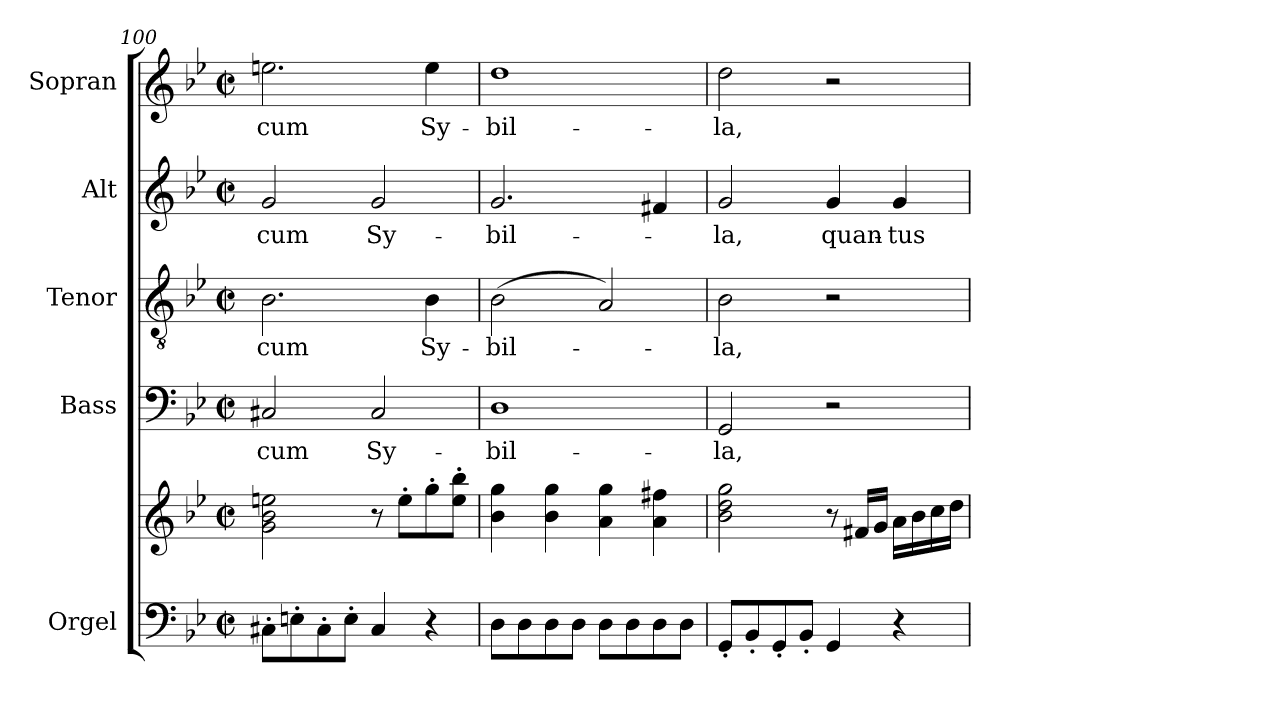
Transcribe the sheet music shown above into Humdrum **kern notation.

**kern	**kern	**kern	**text	**kern	**text	**kern	**text	**kern	**text
*part5	*part5	*part4	*part4	*part3	*part3	*part2	*part2	*part1	*part1
*staff6	*staff5	*staff4	*staff4	*staff3	*staff3	*staff2	*staff2	*staff1	*staff1
*I"Orgel	*	*I"Bass	*	*I"Tenor	*	*I"Alt	*	*I"Sopran	*
*I'Org.	*	*I'B.	*	*I'T.	*	*I'A.	*	*I'S.	*
*clefF4	*clefG2	*clefF4	*	*clefGv2	*	*clefG2	*	*clefG2	*
*k[b-e-]	*k[b-e-]	*k[b-e-]	*	*k[b-e-]	*	*k[b-e-]	*	*k[b-e-]	*
*B-:	*B-:	*B-:	*	*B-:	*	*B-:	*	*B-:	*
*M2/2	*M2/2	*M2/2	*	*M2/2	*	*M2/2	*	*M2/2	*
*met(c|)	*met(c|)	*met(c|)	*	*met(c|)	*	*met(c|)	*	*met(c|)	*
=100	=100	=100	=100	=100	=100	=100	=100	=100	=100
!	!	!	!LO:LY:b	!	!LO:LY:b	!	!LO:LY:b	!	!LO:LY:b
8C#X'>\L	2g\ 2b-\ 2een\	2C#X/	cum	2.B-\	cum	2g/	cum	2.een\	cum
8En'>\	.	.	.	.	.	.	.	.	.
8C#'>\	.	.	.	.	.	.	.	.	.
8E'>\J	.	.	.	.	.	.	.	.	.
!	!	!	!LO:LY:b	!	!	!	!LO:LY:b	!	!
4C#/	8r	2C#/	Sy-	.	.	2g/	Sy-	.	.
.	8ee'>\L	.	.	.	.	.	.	.	.
!	!	!	!	!	!LO:LY:b	!	!	!	!LO:LY:b
4r	8gg'>\	.	.	4B-\	Sy-	.	.	4ee\	Sy-
.	8ee\'> 8bb-\'>J	.	.	.	.	.	.	.	.
=101	=101	=101	=101	=101	=101	=101	=101	=101	=101
!	!	!	!LO:LY:b	!	!LO:LY:b	!	!LO:LY:b	!	!LO:LY:b
8D\L	4b-\ 4gg\	1D	-bil-	(>2B-\	-bil-	2.g/	-bil-	1dd	-bil-
8D\	.	.	.	.	.	.	.	.	.
8D\	4b-\ 4gg\	.	.	.	.	.	.	.	.
8D\J	.	.	.	.	.	.	.	.	.
8D\L	4a\ 4gg\	.	.	2A/)	.	.	.	.	.
8D\	.	.	.	.	.	.	.	.	.
8D\	4a\ 4ff#X\	.	.	.	.	4f#X/	.	.	.
8D\J	.	.	.	.	.	.	.	.	.
=102	=102	=102	=102	=102	=102	=102	=102	=102	=102
!	!	!	!LO:LY:b	!	!LO:LY:b	!	!LO:LY:b	!	!LO:LY:b
8GG'</L	2b-\ 2dd\ 2gg\	2GG/	-la,	2B-\	-la,	2g/	-la,	2dd\	-la,
8BB-'</	.	.	.	.	.	.	.	.	.
8GG'</	.	.	.	.	.	.	.	.	.
8BB-'</J	.	.	.	.	.	.	.	.	.
!	!	!	!	!	!	!	!LO:LY:b	!	!
4GG/	8r	2r	.	2r	.	4g/	quan-	2r	.
.	16f#X/LL	.	.	.	.	.	.	.	.
.	16g/JJ	.	.	.	.	.	.	.	.
!	!	!	!	!	!	!	!LO:LY:b	!	!
4r	16a\LL	.	.	.	.	4g/	-tus	.	.
.	16b-\	.	.	.	.	.	.	.	.
.	16cc\	.	.	.	.	.	.	.	.
.	16dd\JJ	.	.	.	.	.	.	.	.
=	=	=	=	=	=	=	=	=	=
*-	*-	*-	*-	*-	*-	*-	*-	*-	*-
